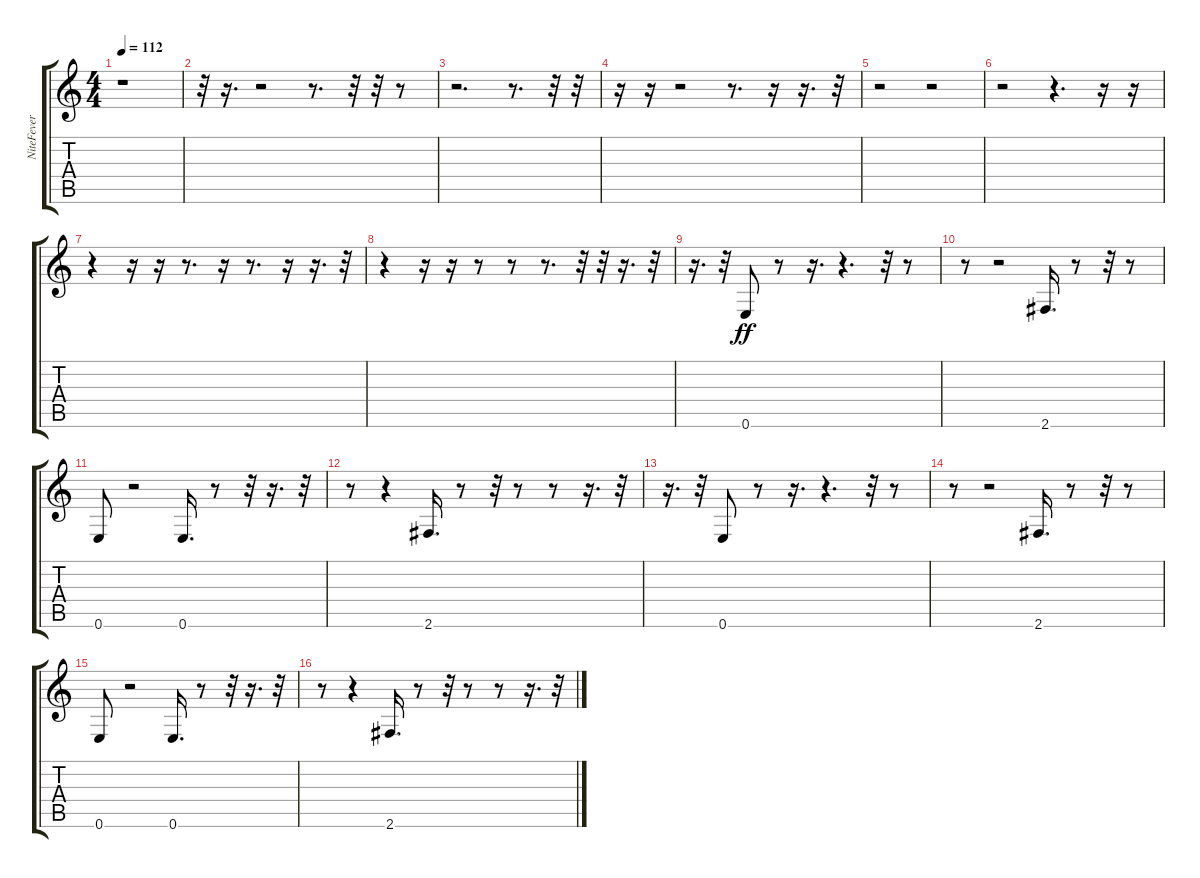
\track ("NiteFever         2 " "NiteFever ") {solo instrument electricbassfinger}
\staff {score tabs}
\tuning (E4 B3 G3 D3 A2 E2) {hide}
\ts (4 4)
\tempo 112
\clef g2
\ks c
r.1{dy ff} |
r.32 r.16{d} r.2 r.8{d} r.32 r.32 r.8 |
r.2{d} r.8{d} r.32 r.32 |
r.16 r.16 r.2 r.8{d} r.16 r.16{d} r.32 |
r.2 r.2 |
r.2 r.4{d} r.16 r.16 |
r.4 r.16 r.16 r.8{d} r.16 r.8{d} r.16 r.16{d} r.32 |
r.4 r.16 r.16 r.8 r.8 r.8{d} r.32 r.32 r.16{d} r.32 |
r.16{d} r.32 0.6.8 r.8 r.16{d} r.4{d} r.32 r.8 |
r.8 r.2 2.6.16{d} r.8 r.32 r.8 |
0.6.8 r.2 0.6.16{d} r.8 r.32 r.16{d} r.32 |
r.8 r.4 2.6.16{d} r.8 r.32 r.8 r.8 r.16{d} r.32 |
r.16{d} r.32 0.6.8 r.8 r.16{d} r.4{d} r.32 r.8 |
r.8 r.2 2.6.16{d} r.8 r.32 r.8 |
0.6.8 r.2 0.6.16{d} r.8 r.32 r.16{d} r.32 |
r.8 r.4 2.6.16{d} r.8 r.32 r.8 r.8 r.16{d} r.32
